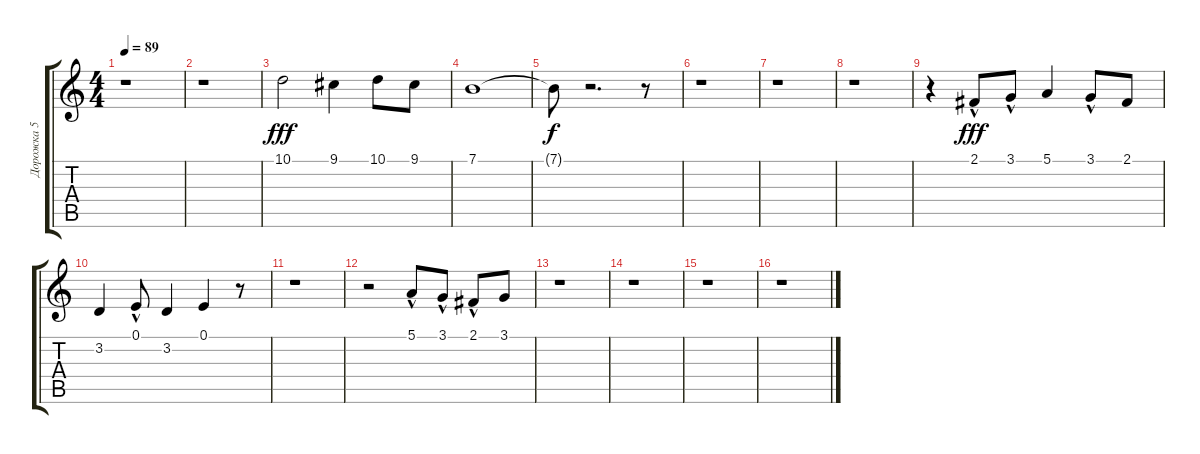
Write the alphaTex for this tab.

\track ("Дорожка 5" "Дорожка 5") {instrument tremolostrings}
\staff {score tabs}
\tuning (E4 B3 G3 D3 A2 E2) {hide}
\ts (4 4)
\tempo 89
\clef g2
\ks c
r.1{dy fff instrument tremolostrings} |
r.1 |
10.1.2 9.1.4 10.1.8 9.1.8 |
7.1.1 |
7.1{t}.8{dy f} r.2{d} r.8 |
r.1 |
r.1 |
r.1 |
r.4 2.1{hac}.8{dy fff} 3.1{hac}.8 5.1.4 3.1{hac}.8 2.1.8 |
3.2.4 0.1{hac}.8 3.2.4 0.1.4 r.8 |
r.1 |
r.2 5.1{hac}.8 3.1{hac}.8 2.1{hac}.8 3.1.8 |
r.1 |
r.1 |
r.1 |
r.1
